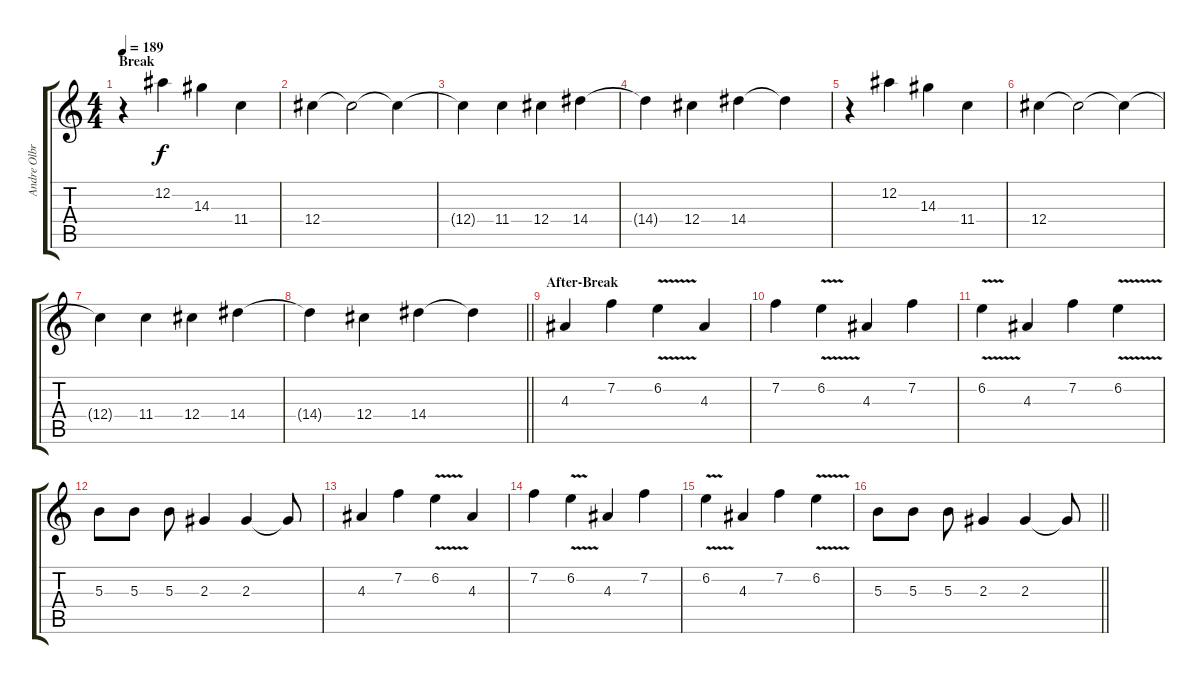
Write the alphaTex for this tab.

\track ("Andre Olbrich" "Andre Olbr") {instrument distortionguitar}
\staff {score tabs}
\tuning (Eb4 Bb3 Gb3 Db3 Ab2 Eb2) {hide}
\ts (4 4)
\section ("" "Break")
\tempo 189
\clef g2
\ks c
r.4{dy f instrument pad2warm} 12.2.4 14.3.4 11.4.4 |
12.4.4 12.4{t}.2{volume 10} 12.4{t}.4 |
12.4{t}.4 11.4.4{volume 15} 12.4.4 14.4.4 |
14.4{t}.4{volume 10} 12.4.4{volume 15} 14.4.4 14.4{t}.4{volume 10} |
r.4{instrument pad2warm} 12.2.4{volume 15} 14.3.4 11.4.4 |
12.4.4 12.4{t}.2{volume 10} 12.4{t}.4 |
12.4{t}.4 11.4.4{volume 15} 12.4.4 14.4.4 |
\barLineRight lightlight
14.4{t}.4{volume 10} 12.4.4{volume 15} 14.4.4 14.4{t}.4{volume 10} |
\section ("" "After-Break")
4.3.4{volume 14 balance 8 instrument distortionguitar} 7.2.4 6.2{v}.4 4.3.4 |
7.2.4 6.2{v}.4 4.3.4 7.2.4 |
6.2{v}.4 4.3.4 7.2.4 6.2{v}.4 |
5.3.8 5.3.8 5.3.8 2.3.4 2.3.4 2.3{t}.8 |
4.3.4{volume 14 balance 8 instrument distortionguitar} 7.2.4 6.2{v}.4 4.3.4 |
7.2.4 6.2{v}.4 4.3.4 7.2.4 |
6.2{v}.4 4.3.4 7.2.4 6.2{v}.4 |
\barLineRight lightlight
5.3.8 5.3.8 5.3.8 2.3.4 2.3.4 2.3{t}.8
